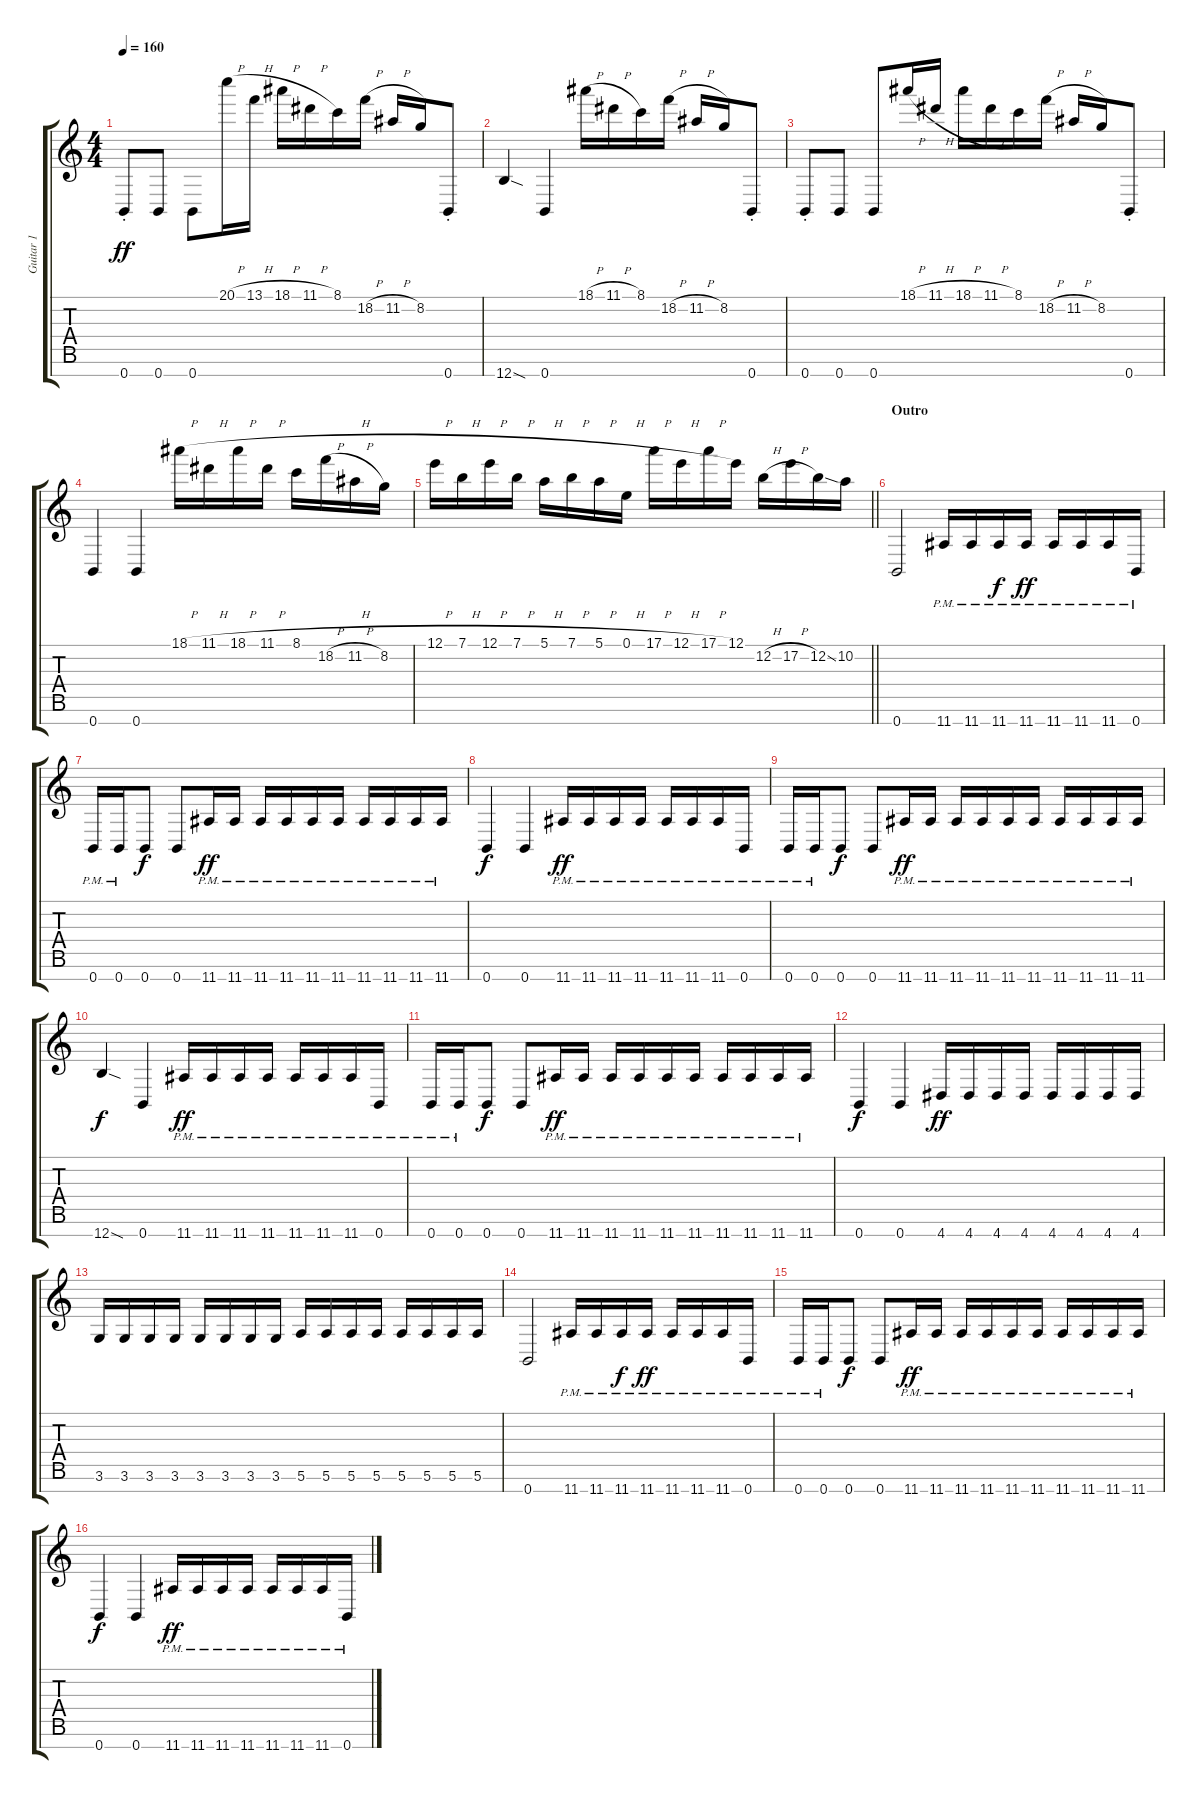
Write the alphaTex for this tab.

\track ("Guitar 1" "Guitar 1") {instrument overdrivenguitar}
\staff {score tabs}
\tuning (E4 B3 G3 D3 A2 E2 B1) {hide}
\ts (4 4)
\tempo 160
\clef g2
\ks c
0.7{st}.8{dy ff} 0.7.8 0.7.8 20.1{h}.16 13.1{h}.16 18.1{h}.16 11.1{h}.16 8.1.16 18.2{h}.16 11.2{h}.16 8.2.16 0.7{st}.8 |
12.7{sod}.4 0.7.4 18.1{h}.16 11.1{h}.16 8.1.16 18.2{h}.16 11.2{h}.16 8.2.16 0.7{st}.8 |
0.7{st}.8 0.7.8 0.7.8 18.1{h}.16 11.1{h}.16 18.1{h}.16 11.1{h}.16 8.1.16 18.2{h}.16 11.2{h}.16 8.2.16 0.7{st}.8 |
0.7.4 0.7.4 18.1{h}.16 11.1{h}.16 18.1{h}.16 11.1{h}.16 8.1{h}.16 18.2{h}.16 11.2{h}.16 8.2.16 |
\barLineRight lightlight
12.1{h}.16 7.1{h}.16 12.1{h}.16 7.1{h}.16 5.1{h}.16 7.1{h}.16 5.1{h}.16 0.1{h}.16 17.1{h}.16 12.1{h}.16 17.1{h}.16 12.1.16 12.2{h}.16 17.2{h}.16 12.2{ss}.16 10.2.16 |
\section ("" "Outro")
0.7.2{volume 16 balance 12} 11.7{pm}.16 11.7{pm}.16 11.7{pm}.16{dy f} 11.7{pm}.16{dy ff} 11.7{pm}.16 11.7{pm}.16 11.7{pm}.16 0.7{pm}.16 |
0.7{pm}.16 0.7{pm}.16 0.7.8{dy f} 0.7.8 11.7{pm}.16{dy ff} 11.7{pm}.16 11.7{pm}.16 11.7{pm}.16 11.7{pm}.16 11.7{pm}.16 11.7{pm}.16 11.7{pm}.16 11.7{pm}.16 11.7{pm}.16 |
0.7.4{dy f} 0.7.4 11.7{pm}.16{dy ff} 11.7{pm}.16 11.7{pm}.16 11.7{pm}.16 11.7{pm}.16 11.7{pm}.16 11.7{pm}.16 0.7{pm}.16 |
0.7{pm}.16 0.7{pm}.16 0.7.8{dy f} 0.7.8 11.7{pm}.16{dy ff} 11.7{pm}.16 11.7{pm}.16 11.7{pm}.16 11.7{pm}.16 11.7{pm}.16 11.7{pm}.16 11.7{pm}.16 11.7{pm}.16 11.7{pm}.16 |
12.7{sod}.4{dy f} 0.7.4 11.7{pm}.16{dy ff} 11.7{pm}.16 11.7{pm}.16 11.7{pm}.16 11.7{pm}.16 11.7{pm}.16 11.7{pm}.16 0.7{pm}.16 |
0.7{pm}.16 0.7{pm}.16 0.7.8{dy f} 0.7.8 11.7{pm}.16{dy ff} 11.7{pm}.16 11.7{pm}.16 11.7{pm}.16 11.7{pm}.16 11.7{pm}.16 11.7{pm}.16 11.7{pm}.16 11.7{pm}.16 11.7{pm}.16 |
0.7.4{dy f} 0.7.4 4.7.16{dy ff} 4.7.16 4.7.16 4.7.16 4.7.16 4.7.16 4.7.16 4.7.16 |
3.6.16 3.6.16 3.6.16 3.6.16 3.6.16 3.6.16 3.6.16 3.6.16 5.6.16 5.6.16 5.6.16 5.6.16 5.6.16 5.6.16 5.6.16 5.6.16 |
0.7.2{volume 16 balance 12} 11.7{pm}.16 11.7{pm}.16 11.7{pm}.16{dy f} 11.7{pm}.16{dy ff} 11.7{pm}.16 11.7{pm}.16 11.7{pm}.16 0.7{pm}.16 |
0.7{pm}.16 0.7{pm}.16 0.7.8{dy f} 0.7.8 11.7{pm}.16{dy ff} 11.7{pm}.16 11.7{pm}.16 11.7{pm}.16 11.7{pm}.16 11.7{pm}.16 11.7{pm}.16 11.7{pm}.16 11.7{pm}.16 11.7{pm}.16 |
0.7.4{dy f} 0.7.4 11.7{pm}.16{dy ff} 11.7{pm}.16 11.7{pm}.16 11.7{pm}.16 11.7{pm}.16 11.7{pm}.16 11.7{pm}.16 0.7{pm}.16
